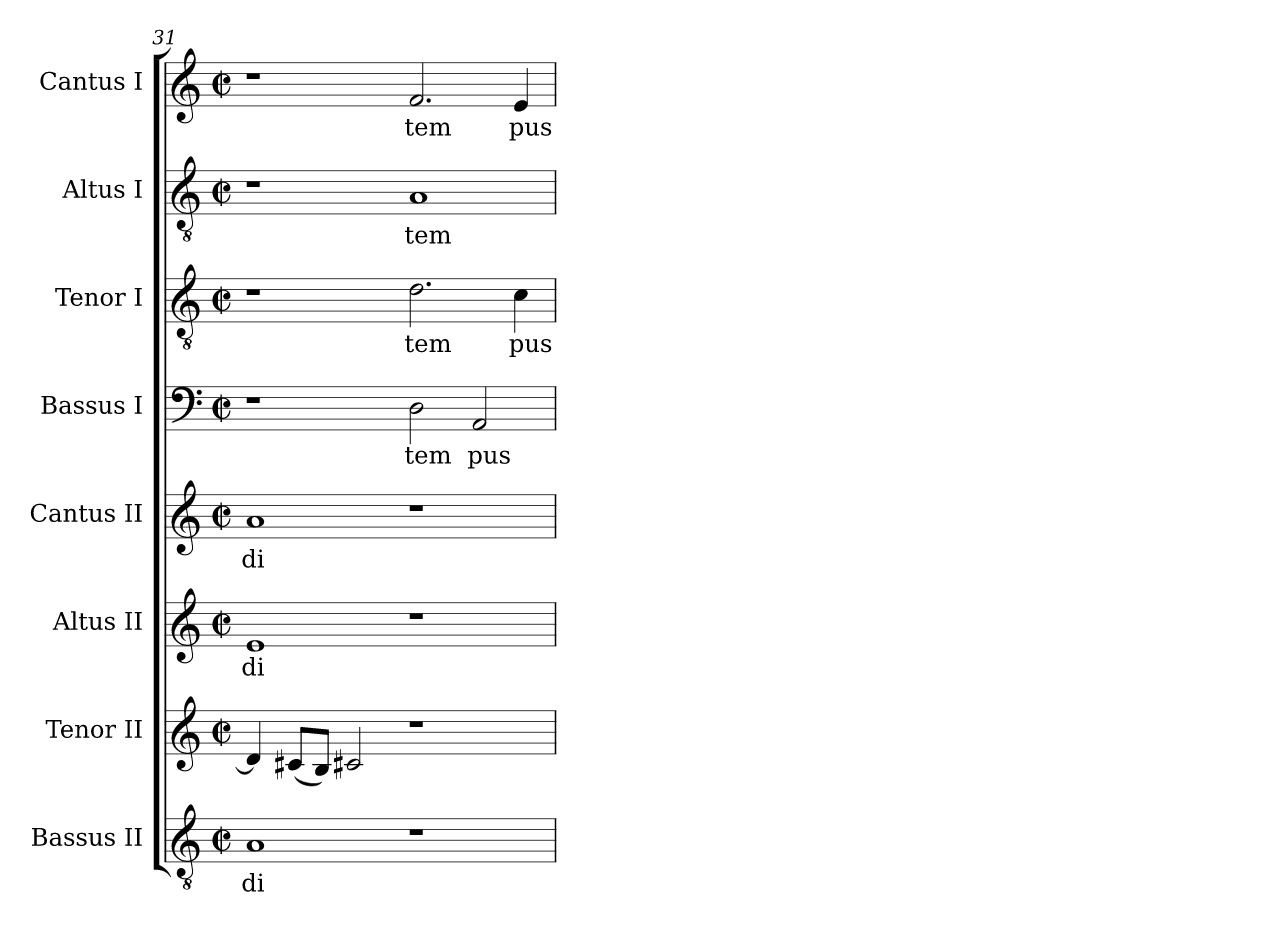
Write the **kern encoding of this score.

**kern	**text	**kern	**kern	**text	**kern	**text	**kern	**text	**kern	**text	**kern	**text	**kern	**text
*part8	*part8	*part7	*part6	*part6	*part5	*part5	*part4	*part4	*part3	*part3	*part2	*part2	*part1	*part1
*staff8	*staff8	*staff7	*staff6	*staff6	*staff5	*staff5	*staff4	*staff4	*staff3	*staff3	*staff2	*staff2	*staff1	*staff1
*I"Bassus II	*	*I"Tenor II	*I"Altus II	*	*I"Cantus II	*	*I"Bassus I	*	*I"Tenor I	*	*I"Altus I	*	*I"Cantus I	*
*clefGv2	*	*clefG2	*clefG2	*	*clefG2	*	*clefF4	*	*clefGv2	*	*clefGv2	*	*clefG2	*
*	*	*	*	*	*k[]	*	*	*	*	*	*	*	*	*
*	*	*	*	*	*C:	*	*	*	*	*	*	*	*	*
*M2/2	*	*M2/2	*M2/2	*	*M2/2	*	*M2/2	*	*M2/2	*	*M2/2	*	*M2/2	*
*met(c|)	*	*met(c|)	*met(c|)	*	*met(c|)	*	*met(c|)	*	*met(c|)	*	*met(c|)	*	*met(c|)	*
=31	=31	=31	=31	=31	=31	=31	=31	=31	=31	=31	=31	=31	=31	=31
!	!LO:LY:b:cj	!	!	!LO:LY:b:cj	!	!LO:LY:b:cj	!	!	!	!	!	!	!	!
1A	-di	4d/]	1e	di	1a	di	1r	.	1r	.	1r	.	1r	.
.	.	(<8c#X/L	.	.	.	.	.	.	.	.	.	.	.	.
.	.	8B/J)	.	.	.	.	.	.	.	.	.	.	.	.
.	.	2c#X/	.	.	.	.	.	.	.	.	.	.	.	.
!	!	!	!	!	!	!	!	!LO:LY:b:cj	!	!LO:LY:b:cj	!	!LO:LY:b:cj	!	!LO:LY:b:cj
1r	.	1r	1r	.	1r	.	2D\	tem	2.d\	tem	1A	tem-	2.f/	tem
!	!	!	!	!	!	!	!	!LO:LY:b:cj	!	!	!	!	!	!
.	.	.	.	.	.	.	2AA/	pus	.	.	.	.	.	.
!	!	!	!	!	!	!	!	!	!	!LO:LY:b:cj	!	!	!	!LO:LY:b:cj
.	.	.	.	.	.	.	.	.	4c\	pus	.	.	4e/	pus
=	=	=	=	=	=	=	=	=	=	=	=	=	=	=
*-	*-	*-	*-	*-	*-	*-	*-	*-	*-	*-	*-	*-	*-	*-
